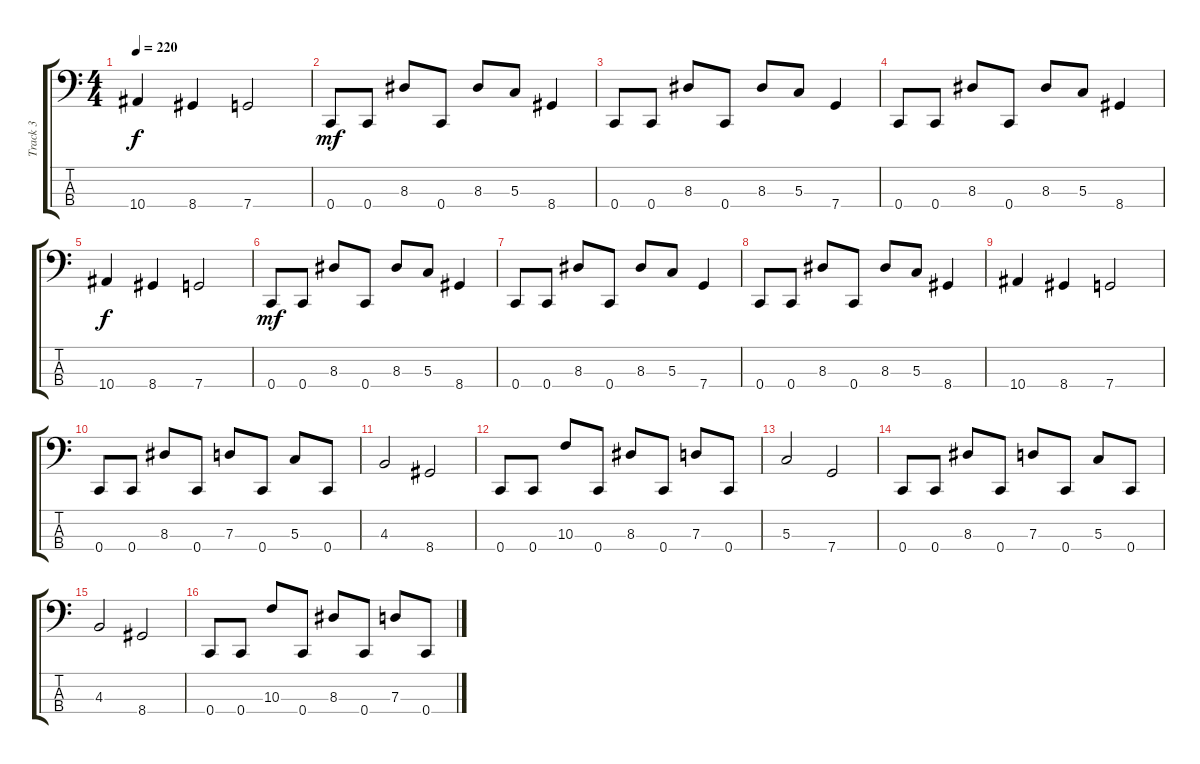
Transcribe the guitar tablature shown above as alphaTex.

\track ("Track 3" "Track 3") {instrument electricbassfinger}
\staff {score tabs}
\tuning (F2 C2 G1 C1) {hide}
\ts (4 4)
\tempo 220
\clef f4
\ks c
10.4.4{dy f} 8.4.4 7.4.2 |
0.4.8{dy mf} 0.4.8 8.3.8 0.4.8 8.3.8 5.3.8 8.4.4 |
0.4.8 0.4.8 8.3.8 0.4.8 8.3.8 5.3.8 7.4.4 |
0.4.8 0.4.8 8.3.8 0.4.8 8.3.8 5.3.8 8.4.4 |
10.4.4{dy f} 8.4.4 7.4.2 |
0.4.8{dy mf} 0.4.8 8.3.8 0.4.8 8.3.8 5.3.8 8.4.4 |
0.4.8 0.4.8 8.3.8 0.4.8 8.3.8 5.3.8 7.4.4 |
0.4.8 0.4.8 8.3.8 0.4.8 8.3.8 5.3.8 8.4.4 |
10.4.4 8.4.4 7.4.2 |
0.4.8 0.4.8 8.3.8 0.4.8 7.3.8 0.4.8 5.3.8 0.4.8 |
4.3.2 8.4.2 |
0.4.8 0.4.8 10.3.8 0.4.8 8.3.8 0.4.8 7.3.8 0.4.8 |
5.3.2 7.4.2 |
0.4.8 0.4.8 8.3.8 0.4.8 7.3.8 0.4.8 5.3.8 0.4.8 |
4.3.2 8.4.2 |
0.4.8 0.4.8 10.3.8 0.4.8 8.3.8 0.4.8 7.3.8 0.4.8
